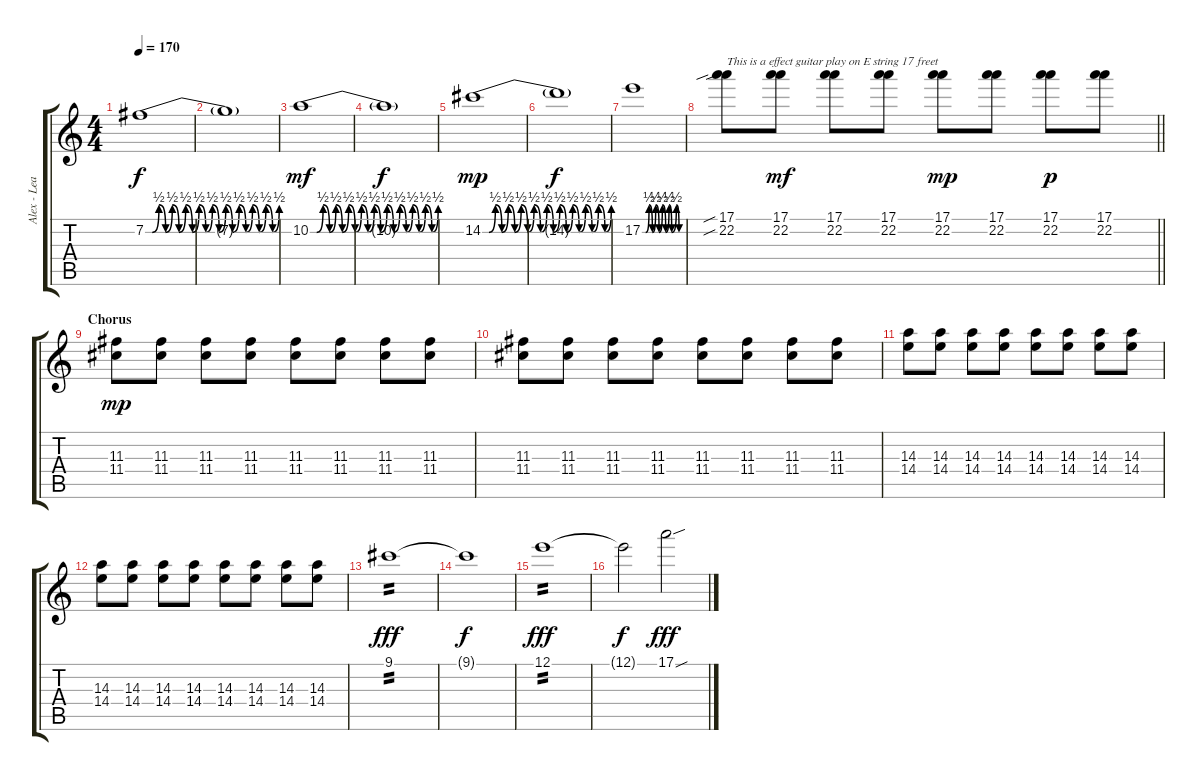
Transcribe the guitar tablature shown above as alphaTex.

\track ("Alex - Lead Guitar" "Alex - Lea") {instrument distortionguitar}
\staff {score tabs}
\tuning (E4 B3 G3 D3 A2 E2) {hide}
\ts (4 4)
\tempo 170
\clef g2
\ks c
7.2{be (custom 0 0 3 0 6 2 9 0 12 2 15 0 18 2 21 0 24 2 27 0 30 2 33 0 36 2 39 0 42 2 45 0 48 2 51 0 54 2 57 0 60 2)}.1{dy f} |
7.2{t}.1 |
10.2{be (custom 0 0 3 0 6 2 9 0 12 2 15 0 18 2 21 0 24 2 27 0 30 2 33 0 36 2 39 0 42 2 45 0 48 2 51 0 54 2 57 0 60 2)}.1{dy mf} |
10.2{t}.1{dy f} |
14.2{be (custom 0 0 3 0 6 2 9 0 12 2 15 0 18 2 21 0 24 2 27 0 30 2 33 0 36 2 39 0 42 2 45 0 48 2 51 0 54 2 57 0 60 2)}.1{dy mp} |
14.2{t}.1{dy f} |
17.2{be (custom 0 0 5 0 10 2 15 0 20 2 25 0 30 2 35 0 40 2 44 0 51 2 55 0 58 0 60 0)}.1 |
\barLineRight lightlight
(17.1{sib} 22.2{sib}).8{txt "This is a effect guitar play on E string 17 freet"} (17.1 22.2).8{dy mf} (17.1 22.2).8 (17.1 22.2).8 (17.1 22.2).8{dy mp} (17.1 22.2).8 (17.1 22.2).8{dy p} (17.1 22.2).8 |
\section ("" "Chorus")
(11.3 11.4).8{dy mp} (11.3 11.4).8 (11.3 11.4).8 (11.3 11.4).8 (11.3 11.4).8 (11.3 11.4).8 (11.3 11.4).8 (11.3 11.4).8 |
(11.3 11.4).8 (11.3 11.4).8 (11.3 11.4).8 (11.3 11.4).8 (11.3 11.4).8 (11.3 11.4).8 (11.3 11.4).8 (11.3 11.4).8 |
(14.3 14.4).8 (14.3 14.4).8 (14.3 14.4).8 (14.3 14.4).8 (14.3 14.4).8 (14.3 14.4).8 (14.3 14.4).8 (14.3 14.4).8 |
(14.3 14.4).8 (14.3 14.4).8 (14.3 14.4).8 (14.3 14.4).8 (14.3 14.4).8 (14.3 14.4).8 (14.3 14.4).8 (14.3 14.4).8 |
9.1.1{tp 2 dy fff} |
9.1{t}.1{dy f} |
12.1.1{tp 2 dy fff} |
12.1{t}.2{dy f} 17.1{sou}.2{dy fff}
